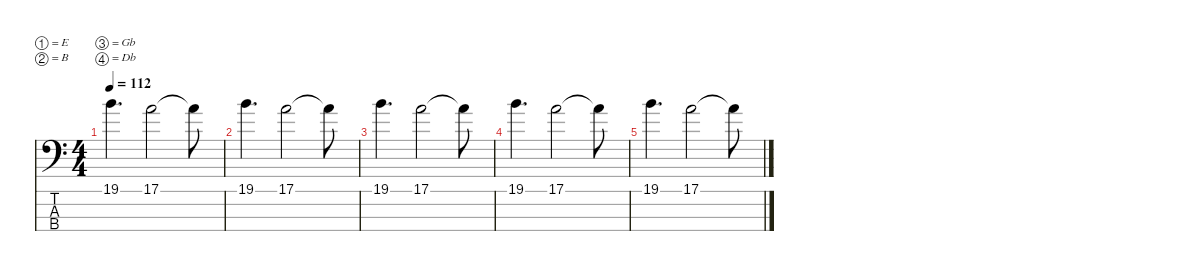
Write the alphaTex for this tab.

\defaultSystemsLayout 4
\hideDynamics
\bracketExtendMode nobrackets
\singleTrackTrackNamePolicy hidden
\multiTrackTrackNamePolicy hidden
\firstSystemTrackNameMode fullname
\firstSystemTrackNameOrientation horizontal
\otherSystemsTrackNameOrientation horizontal
\track ("Bass [Jeff Caxide]" "el.bs.") {instrument electricbasspick}
\staff {score tabs}
\tuning (E2 B1 Gb1 Db1)
\ts (4 4)
\tempo 112
\clef f4
\ks c
19.1.4{d dy f beam Down} 17.1.2{beam Down} 17.1{t}.8{beam Down} |
19.1.4{d beam Down} 17.1.2{beam Down} 17.1{t}.8{beam Down} |
19.1.4{d beam Down} 17.1.2{beam Down} 17.1{t}.8{beam Down} |
19.1.4{d beam Down} 17.1.2{beam Down} 17.1{t}.8{beam Down} |
19.1.4{d beam Down} 17.1.2{beam Down} 17.1{t}.8{beam Down}
